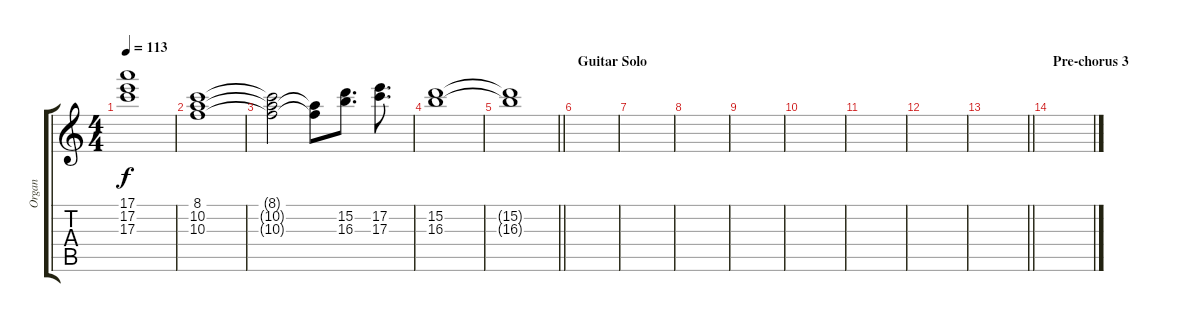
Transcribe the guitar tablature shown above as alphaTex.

\track ("Organ" "Organ") {instrument electricguitarmuted}
\staff {score tabs}
\tuning (E4 B3 G3 D3 A2 E2) {hide}
\ts (4 4)
\tempo 113
\clef g2
\ks c
(17.1 17.2 17.3).1{dy f} |
(8.1 10.2 10.3).1 |
(8.1{t} 10.2{t} 10.3{t}).2 (10.2{t} 10.3{t}).8 (15.2 16.3).8{d} (17.2 17.3).8{d} |
(15.2 16.3).1 |
\barLineRight lightlight
(15.2{t} 16.3{t}).1 |
\section ("" "Guitar Solo")
|
|
|
|
|
|
|
\barLineRight lightlight
|
\section ("" "Pre-chorus 3")
